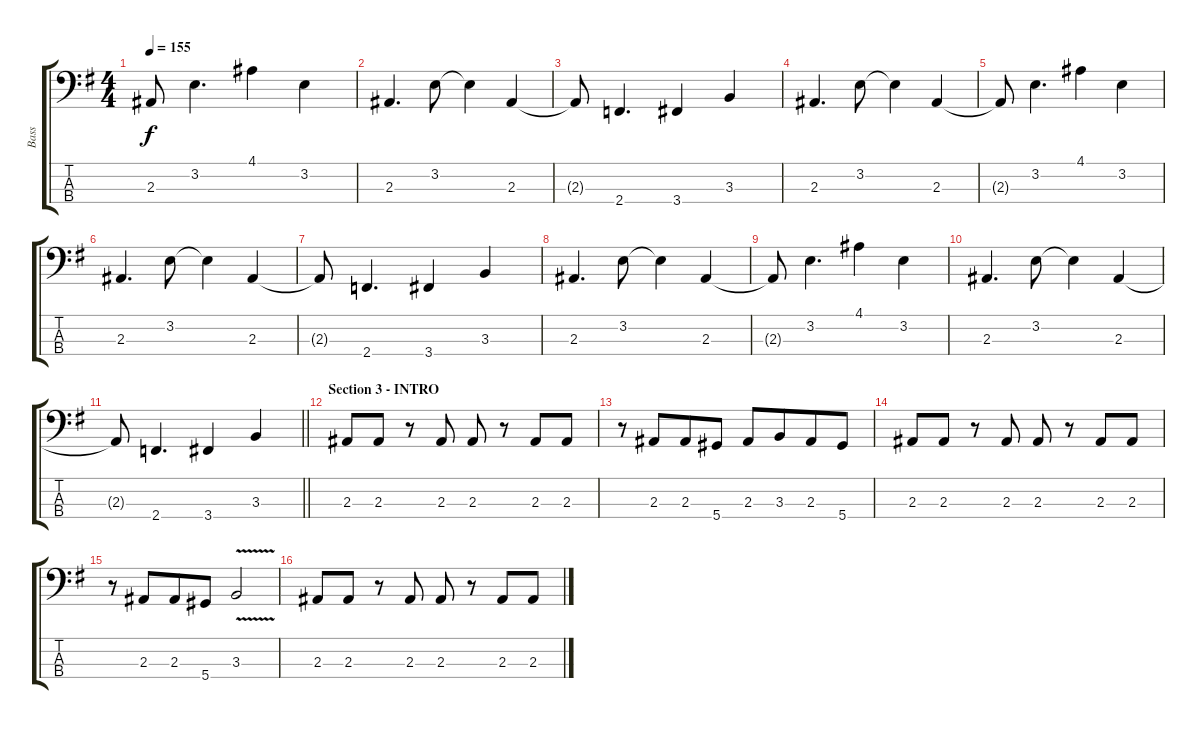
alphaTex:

\track ("Bass" "Bass") {instrument electricbasspick}
\staff {score tabs}
\tuning (Gb2 Db2 Ab1 Eb1) {hide}
\ts (4 4)
\tempo 155
\clef f4
\ks eminor
2.3{t}.8{dy f} 3.2.4{d} 4.1.4 3.2.4 |
2.3.4{d} 3.2.8 3.2{t}.4 2.3.4 |
2.3{t}.8 2.4.4{d} 3.4.4 3.3.4 |
2.3.4{d} 3.2.8 3.2{t}.4 2.3.4 |
2.3{t}.8 3.2.4{d} 4.1.4 3.2.4 |
2.3.4{d} 3.2.8 3.2{t}.4 2.3.4 |
2.3{t}.8 2.4.4{d} 3.4.4 3.3.4 |
2.3.4{d} 3.2.8 3.2{t}.4 2.3.4 |
2.3{t}.8 3.2.4{d} 4.1.4 3.2.4 |
2.3.4{d} 3.2.8 3.2{t}.4 2.3.4 |
\barLineRight lightlight
2.3{t}.8 2.4.4{d} 3.4.4 3.3.4 |
\section ("" "Section 3 - INTRO")
2.3.8 2.3.8 r.8 2.3.8 2.3.8 r.8 2.3.8 2.3.8 |
r.8 2.3.8{beam merge} 2.3.8 5.4.8 2.3.8 3.3.8{beam merge} 2.3.8 5.4.8 |
2.3.8 2.3.8 r.8 2.3.8 2.3.8 r.8 2.3.8 2.3.8 |
r.8 2.3.8{beam merge} 2.3.8 5.4.8 3.3{v}.2 |
2.3.8 2.3.8 r.8 2.3.8 2.3.8 r.8 2.3.8 2.3.8
